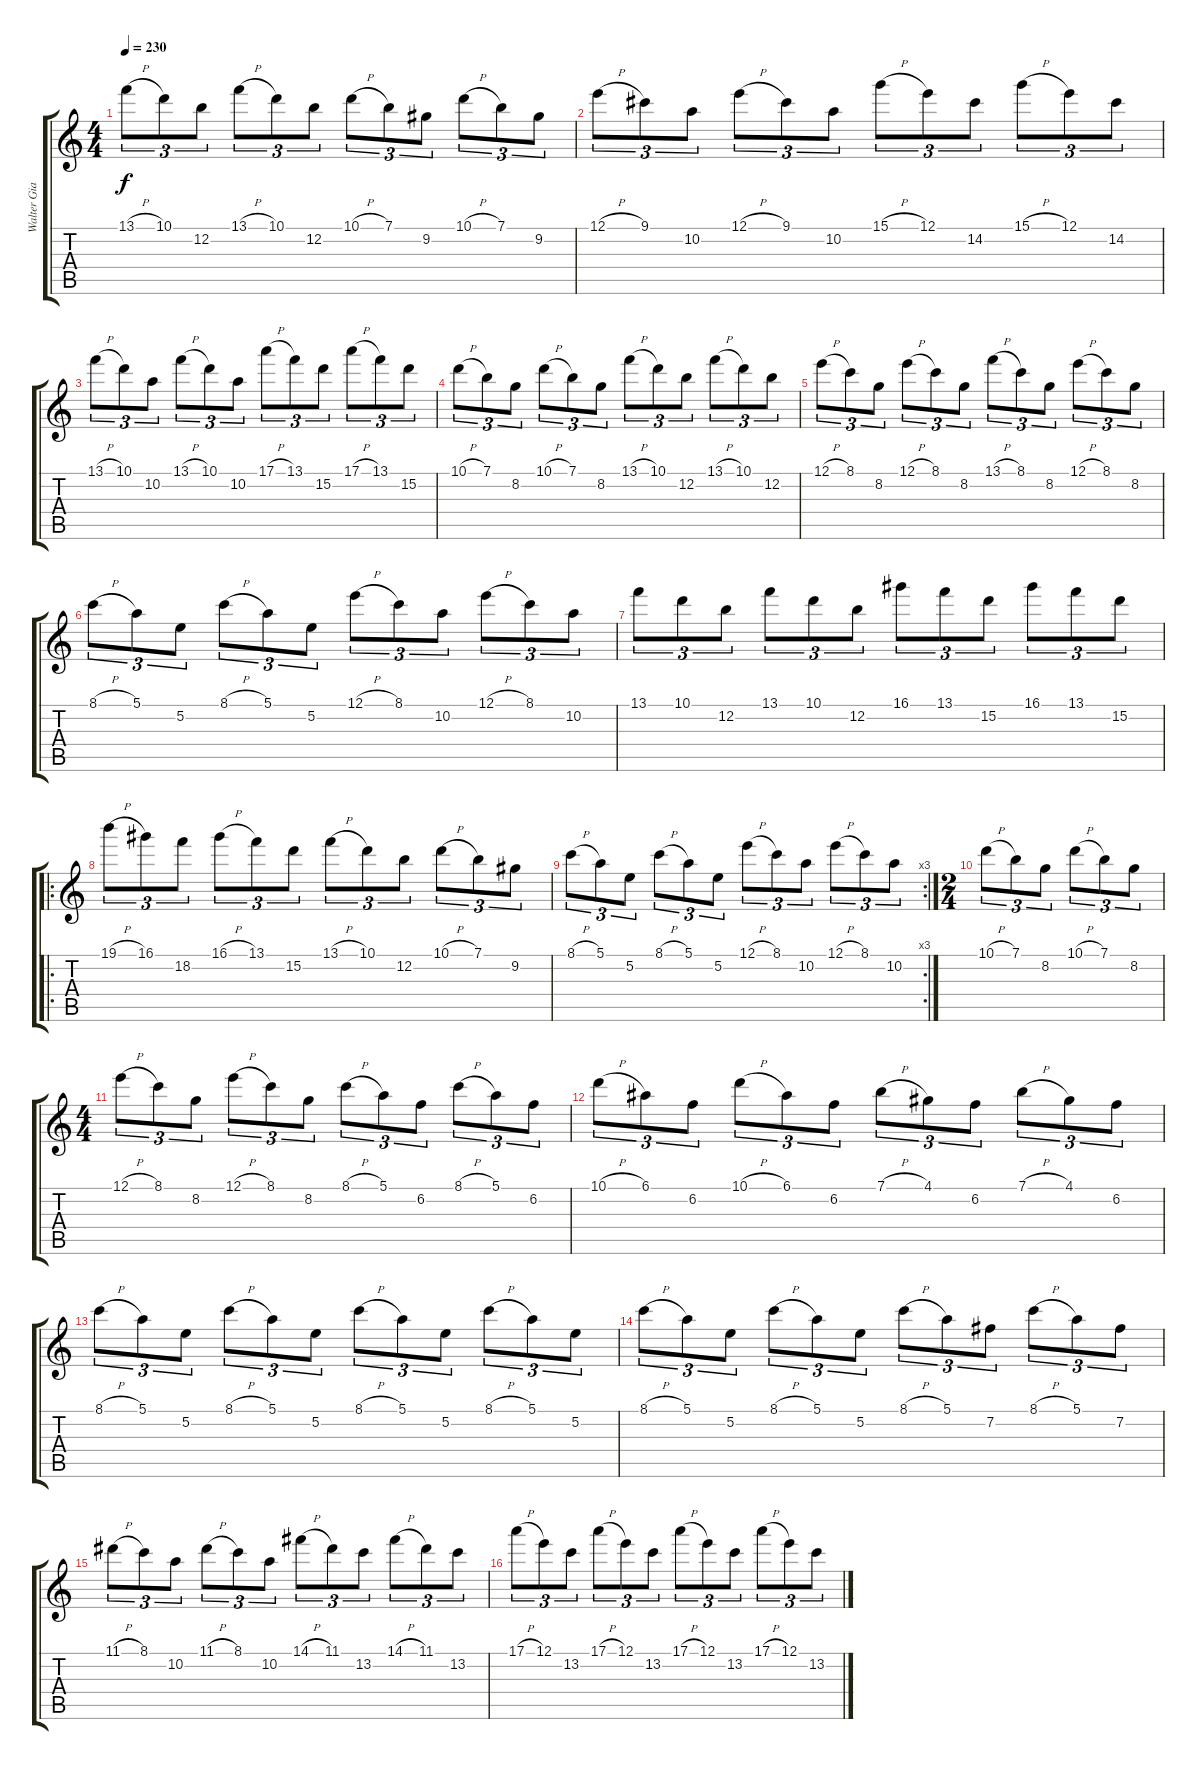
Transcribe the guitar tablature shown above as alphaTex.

\track ("Walter Giardino" "Walter Gia") {instrument distortionguitar}
\staff {score tabs}
\tuning (E4 B3 G3 D3 A2 E2) {hide}
\ts (4 4)
\tempo 230
\clef g2
\ks c
13.1{h}.8{tu (3 2) dy f} 10.1.8{tu (3 2)} 12.2.8{tu (3 2)} 13.1{h}.8{tu (3 2)} 10.1.8{tu (3 2)} 12.2.8{tu (3 2)} 10.1{h}.8{tu (3 2)} 7.1.8{tu (3 2)} 9.2.8{tu (3 2)} 10.1{h}.8{tu (3 2)} 7.1.8{tu (3 2)} 9.2.8{tu (3 2)} |
12.1{h}.8{tu (3 2)} 9.1.8{tu (3 2)} 10.2.8{tu (3 2)} 12.1{h}.8{tu (3 2)} 9.1.8{tu (3 2)} 10.2.8{tu (3 2)} 15.1{h}.8{tu (3 2)} 12.1.8{tu (3 2)} 14.2.8{tu (3 2)} 15.1{h}.8{tu (3 2)} 12.1.8{tu (3 2)} 14.2.8{tu (3 2)} |
13.1{h}.8{tu (3 2)} 10.1.8{tu (3 2)} 10.2.8{tu (3 2)} 13.1{h}.8{tu (3 2)} 10.1.8{tu (3 2)} 10.2.8{tu (3 2)} 17.1{h}.8{tu (3 2)} 13.1.8{tu (3 2)} 15.2.8{tu (3 2)} 17.1{h}.8{tu (3 2)} 13.1.8{tu (3 2)} 15.2.8{tu (3 2)} |
10.1{h}.8{tu (3 2)} 7.1.8{tu (3 2)} 8.2.8{tu (3 2)} 10.1{h}.8{tu (3 2)} 7.1.8{tu (3 2)} 8.2.8{tu (3 2)} 13.1{h}.8{tu (3 2)} 10.1.8{tu (3 2)} 12.2.8{tu (3 2)} 13.1{h}.8{tu (3 2)} 10.1.8{tu (3 2)} 12.2.8{tu (3 2)} |
12.1{h}.8{tu (3 2)} 8.1.8{tu (3 2)} 8.2.8{tu (3 2)} 12.1{h}.8{tu (3 2)} 8.1.8{tu (3 2)} 8.2.8{tu (3 2)} 13.1{h}.8{tu (3 2)} 8.1.8{tu (3 2)} 8.2.8{tu (3 2)} 12.1{h}.8{tu (3 2)} 8.1.8{tu (3 2)} 8.2.8{tu (3 2)} |
8.1{h}.8{tu (3 2)} 5.1.8{tu (3 2)} 5.2.8{tu (3 2)} 8.1{h}.8{tu (3 2)} 5.1.8{tu (3 2)} 5.2.8{tu (3 2)} 12.1{h}.8{tu (3 2)} 8.1.8{tu (3 2)} 10.2.8{tu (3 2)} 12.1{h}.8{tu (3 2)} 8.1.8{tu (3 2)} 10.2.8{tu (3 2)} |
13.1.8{tu (3 2)} 10.1.8{tu (3 2)} 12.2.8{tu (3 2)} 13.1.8{tu (3 2)} 10.1.8{tu (3 2)} 12.2.8{tu (3 2)} 16.1.8{tu (3 2)} 13.1.8{tu (3 2)} 15.2.8{tu (3 2)} 16.1.8{tu (3 2)} 13.1.8{tu (3 2)} 15.2.8{tu (3 2)} |
\ro
19.1{h}.8{tu (3 2)} 16.1.8{tu (3 2)} 18.2.8{tu (3 2)} 16.1{h}.8{tu (3 2)} 13.1.8{tu (3 2)} 15.2.8{tu (3 2)} 13.1{h}.8{tu (3 2)} 10.1.8{tu (3 2)} 12.2.8{tu (3 2)} 10.1{h}.8{tu (3 2)} 7.1.8{tu (3 2)} 9.2.8{tu (3 2)} |
\rc 3
8.1{h}.8{tu (3 2)} 5.1.8{tu (3 2)} 5.2.8{tu (3 2)} 8.1{h}.8{tu (3 2)} 5.1.8{tu (3 2)} 5.2.8{tu (3 2)} 12.1{h}.8{tu (3 2)} 8.1.8{tu (3 2)} 10.2.8{tu (3 2)} 12.1{h}.8{tu (3 2)} 8.1.8{tu (3 2)} 10.2.8{tu (3 2)} |
\ts (2 4)
10.1{h}.8{tu (3 2)} 7.1.8{tu (3 2)} 8.2.8{tu (3 2)} 10.1{h}.8{tu (3 2)} 7.1.8{tu (3 2)} 8.2.8{tu (3 2)} |
\ts (4 4)
12.1{h}.8{tu (3 2)} 8.1.8{tu (3 2)} 8.2.8{tu (3 2)} 12.1{h}.8{tu (3 2)} 8.1.8{tu (3 2)} 8.2.8{tu (3 2)} 8.1{h}.8{tu (3 2)} 5.1.8{tu (3 2)} 6.2.8{tu (3 2)} 8.1{h}.8{tu (3 2)} 5.1.8{tu (3 2)} 6.2.8{tu (3 2)} |
10.1{h}.8{tu (3 2)} 6.1.8{tu (3 2)} 6.2.8{tu (3 2)} 10.1{h}.8{tu (3 2)} 6.1.8{tu (3 2)} 6.2.8{tu (3 2)} 7.1{h}.8{tu (3 2)} 4.1.8{tu (3 2)} 6.2.8{tu (3 2)} 7.1{h}.8{tu (3 2)} 4.1.8{tu (3 2)} 6.2.8{tu (3 2)} |
8.1{h}.8{tu (3 2)} 5.1.8{tu (3 2)} 5.2.8{tu (3 2)} 8.1{h}.8{tu (3 2)} 5.1.8{tu (3 2)} 5.2.8{tu (3 2)} 8.1{h}.8{tu (3 2)} 5.1.8{tu (3 2)} 5.2.8{tu (3 2)} 8.1{h}.8{tu (3 2)} 5.1.8{tu (3 2)} 5.2.8{tu (3 2)} |
8.1{h}.8{tu (3 2)} 5.1.8{tu (3 2)} 5.2.8{tu (3 2)} 8.1{h}.8{tu (3 2)} 5.1.8{tu (3 2)} 5.2.8{tu (3 2)} 8.1{h}.8{tu (3 2)} 5.1.8{tu (3 2)} 7.2.8{tu (3 2)} 8.1{h}.8{tu (3 2)} 5.1.8{tu (3 2)} 7.2.8{tu (3 2)} |
11.1{h}.8{tu (3 2)} 8.1.8{tu (3 2)} 10.2.8{tu (3 2)} 11.1{h}.8{tu (3 2)} 8.1.8{tu (3 2)} 10.2.8{tu (3 2)} 14.1{h}.8{tu (3 2)} 11.1.8{tu (3 2)} 13.2.8{tu (3 2)} 14.1{h}.8{tu (3 2)} 11.1.8{tu (3 2)} 13.2.8{tu (3 2)} |
17.1{h}.8{tu (3 2)} 12.1.8{tu (3 2)} 13.2.8{tu (3 2)} 17.1{h}.8{tu (3 2)} 12.1.8{tu (3 2)} 13.2.8{tu (3 2)} 17.1{h}.8{tu (3 2)} 12.1.8{tu (3 2)} 13.2.8{tu (3 2)} 17.1{h}.8{tu (3 2)} 12.1.8{tu (3 2)} 13.2.8{tu (3 2)}
